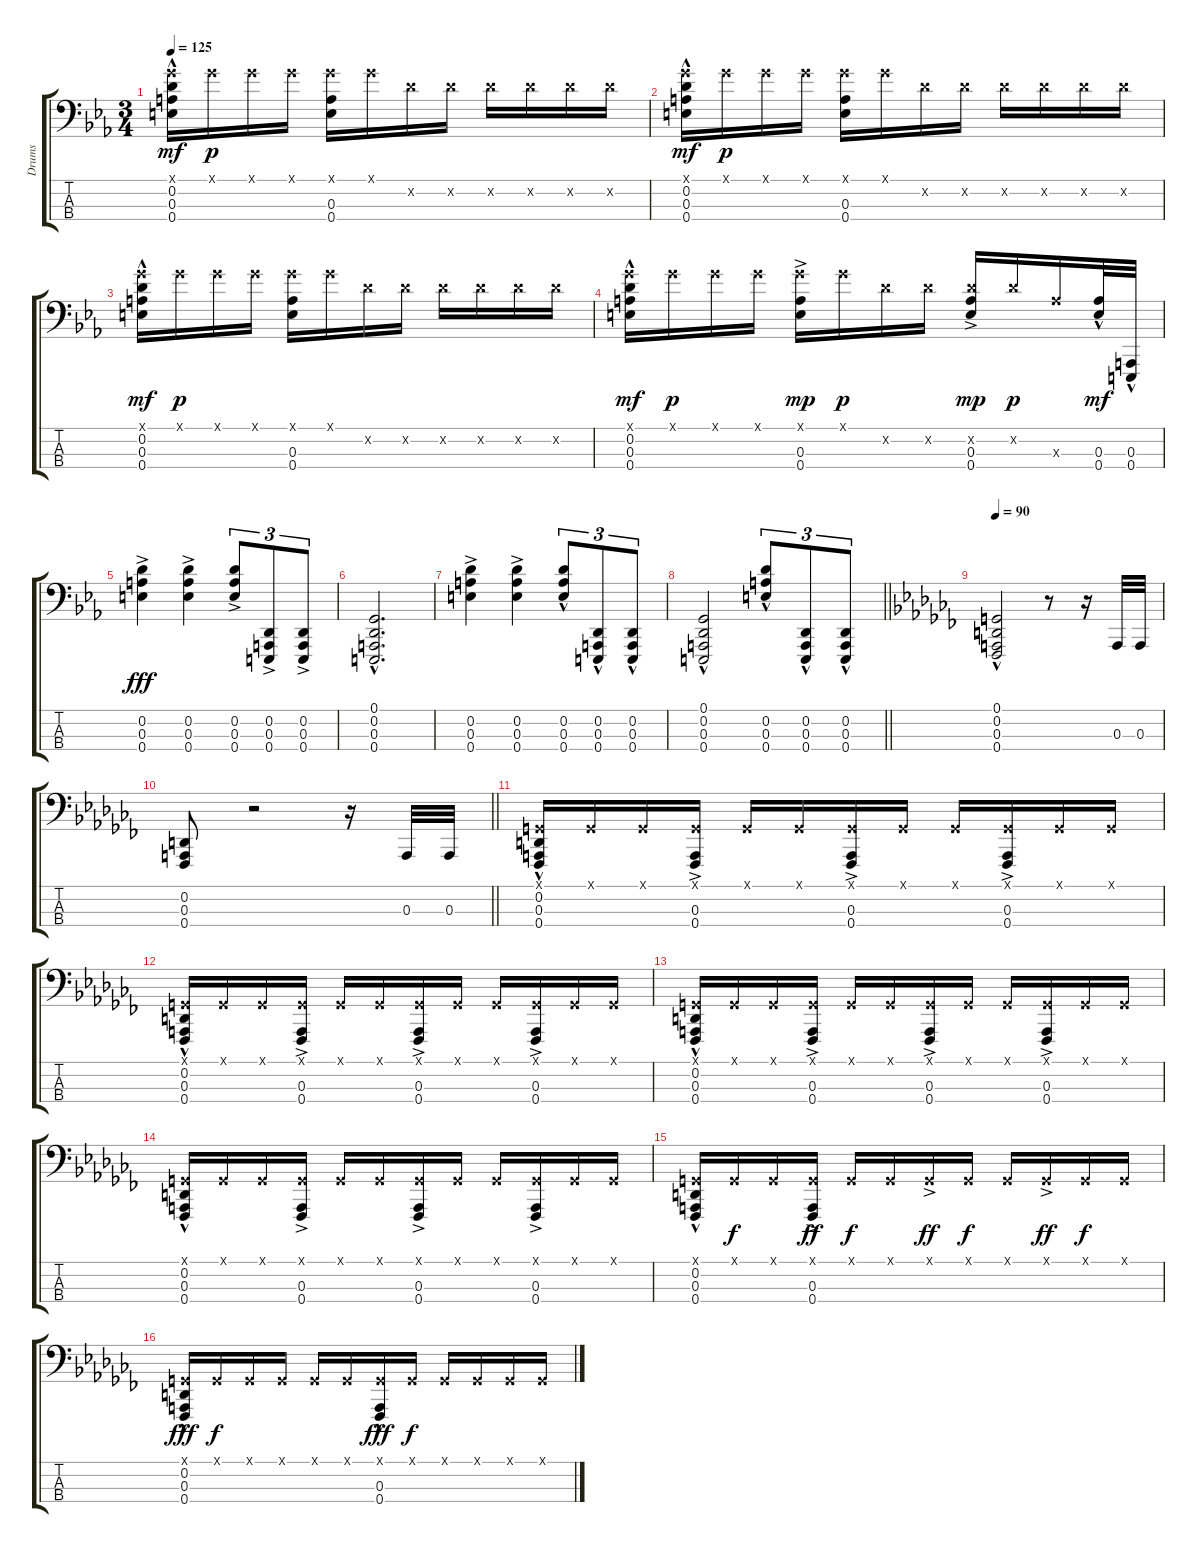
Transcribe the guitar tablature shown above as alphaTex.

\track ("Drums" "Drums") {instrument taikodrum}
\staff {score tabs}
\tuning (G2 D2 A1 E1) {hide}
\ts (3 4)
\tempo 125
\clef f4
\ks eb
(0.1{hac x} 0.2{hac} 0.3{hac} 0.4{hac}).16{ot 15mb dy mf} 0.1{x}.16{ot 15mb dy p} 0.1{x}.16{ot 15mb} 0.1{x}.16{ot 15mb} (0.1{x} 0.3 0.4).16{ot 15mb} 0.1{x}.16{ot 15mb} 0.2{x}.16{ot 15mb} 0.2{x}.16{ot 15mb} 0.2{x}.16{ot 15mb} 0.2{x}.16{ot 15mb} 0.2{x}.16{ot 15mb} 0.2{x}.16{ot 15mb} |
(0.1{hac x} 0.2{hac} 0.3{hac} 0.4{hac}).16{ot 15mb dy mf} 0.1{x}.16{ot 15mb dy p} 0.1{x}.16{ot 15mb} 0.1{x}.16{ot 15mb} (0.1{x} 0.3 0.4).16{ot 15mb} 0.1{x}.16{ot 15mb} 0.2{x}.16{ot 15mb} 0.2{x}.16{ot 15mb} 0.2{x}.16{ot 15mb} 0.2{x}.16{ot 15mb} 0.2{x}.16{ot 15mb} 0.2{x}.16{ot 15mb} |
(0.1{hac x} 0.2{hac} 0.3{hac} 0.4{hac}).16{ot 15mb dy mf} 0.1{x}.16{ot 15mb dy p} 0.1{x}.16{ot 15mb} 0.1{x}.16{ot 15mb} (0.1{x} 0.3 0.4).16{ot 15mb} 0.1{x}.16{ot 15mb} 0.2{x}.16{ot 15mb} 0.2{x}.16{ot 15mb} 0.2{x}.16{ot 15mb} 0.2{x}.16{ot 15mb} 0.2{x}.16{ot 15mb} 0.2{x}.16{ot 15mb} |
(0.1{hac x} 0.2{hac} 0.3{hac} 0.4{hac}).16{ot 15mb dy mf} 0.1{x}.16{ot 15mb dy p} 0.1{x}.16{ot 15mb} 0.1{x}.16{ot 15mb} (0.1{ac x} 0.3{ac} 0.4{ac}).16{ot 15mb dy mp} 0.1{x}.16{ot 15mb dy p} 0.2{x}.16{ot 15mb} 0.2{x}.16{ot 15mb} (0.2{ac x} 0.3{ac} 0.4{ac}).16{ot 15mb dy mp} 0.2{x}.16{ot 15mb dy p} 0.3{x}.16{ot 15mb} (0.3{hac} 0.4{hac}).32{ot 15mb dy mf} (0.3{hac} 0.4{hac}).32 |
(0.2{ac} 0.3{ac} 0.4{ac}).4{ot 15mb dy fff} (0.2{ac} 0.3{ac} 0.4{ac}).4{ot 15mb} (0.2{ac} 0.3{ac} 0.4{ac}).8{tu (3 2) ot 15mb} (0.2{ac} 0.3{ac} 0.4{ac}).8{tu (3 2)} (0.2{ac} 0.3{ac} 0.4{ac}).8{tu (3 2)} |
(0.1{hac} 0.2{hac} 0.3{hac} 0.4{hac}).2{d} |
(0.2{ac} 0.3{ac} 0.4{ac}).4{ot 15mb} (0.2{ac} 0.3{ac} 0.4{ac}).4{ot 15mb} (0.2{hac} 0.3{hac} 0.4{hac}).8{tu (3 2) ot 15mb} (0.2{hac} 0.3{hac} 0.4{hac}).8{tu (3 2)} (0.2{hac} 0.3{hac} 0.4{hac}).8{tu (3 2)} |
\barLineRight lightlight
(0.1{hac} 0.2{hac} 0.3{hac} 0.4{hac}).2 (0.2{hac} 0.3{hac} 0.4{hac}).8{tu (3 2) ot 15mb} (0.2{hac} 0.3{hac} 0.4{hac}).8{tu (3 2)} (0.2{hac} 0.3{hac} 0.4{hac}).8{tu (3 2)} |
\tempo 90
\ks cb
(0.1{hac} 0.2{hac} 0.3{hac} 0.4{hac}).2 r.8 r.16 0.3.32 0.3.32 |
\barLineRight lightlight
(0.2 0.3 0.4).8 r.2 r.16 0.3.32 0.3.32 |
(0.1{hac x} 0.2{hac} 0.3{hac} 0.4{hac}).16 0.1{x}.16 0.1{x}.16 (0.1{ac x} 0.3{ac} 0.4{ac}).16 0.1{x}.16 0.1{x}.16 (0.1{ac x} 0.3{ac} 0.4{ac}).16 0.1{x}.16 0.1{x}.16 (0.1{ac x} 0.3{ac} 0.4{ac}).16 0.1{x}.16 0.1{x}.16 |
(0.1{hac x} 0.2{hac} 0.3{hac} 0.4{hac}).16 0.1{x}.16 0.1{x}.16 (0.1{ac x} 0.3{ac} 0.4{ac}).16 0.1{x}.16 0.1{x}.16 (0.1{ac x} 0.3{ac} 0.4{ac}).16 0.1{x}.16 0.1{x}.16 (0.1{ac x} 0.3{ac} 0.4{ac}).16 0.1{x}.16 0.1{x}.16 |
(0.1{hac x} 0.2{hac} 0.3{hac} 0.4{hac}).16 0.1{x}.16 0.1{x}.16 (0.1{ac x} 0.3{ac} 0.4{ac}).16 0.1{x}.16 0.1{x}.16 (0.1{ac x} 0.3{ac} 0.4{ac}).16 0.1{x}.16 0.1{x}.16 (0.1{ac x} 0.3{ac} 0.4{ac}).16 0.1{x}.16 0.1{x}.16 |
(0.1{hac x} 0.2{hac} 0.3{hac} 0.4{hac}).16 0.1{x}.16 0.1{x}.16 (0.1{ac x} 0.3{ac} 0.4{ac}).16 0.1{x}.16 0.1{x}.16 (0.1{ac x} 0.3{ac} 0.4{ac}).16 0.1{x}.16 0.1{x}.16 (0.1{ac x} 0.3{ac} 0.4{ac}).16 0.1{x}.16 0.1{x}.16 |
(0.1{hac x} 0.2{hac} 0.3{hac} 0.4{hac}).16 0.1{x}.16{dy f} 0.1{x}.16 (0.1{ac x} 0.3{ac} 0.4{ac}).16{dy ff} 0.1{x}.16{dy f} 0.1{x}.16 0.1{ac x}.16{dy ff} 0.1{x}.16{dy f} 0.1{x}.16 0.1{ac x}.16{dy ff} 0.1{x}.16{dy f} 0.1{x}.16 |
(0.1{hac x} 0.2{hac} 0.3{hac} 0.4{hac}).16{dy fff} 0.1{x}.16{dy f} 0.1{x}.16 0.1{x}.16 0.1{x}.16 0.1{x}.16 (0.1{hac x} 0.3{hac} 0.4{hac}).16{dy fff} 0.1{x}.16{dy f} 0.1{x}.16 0.1{x}.16 0.1{x}.16 0.1{x}.16
